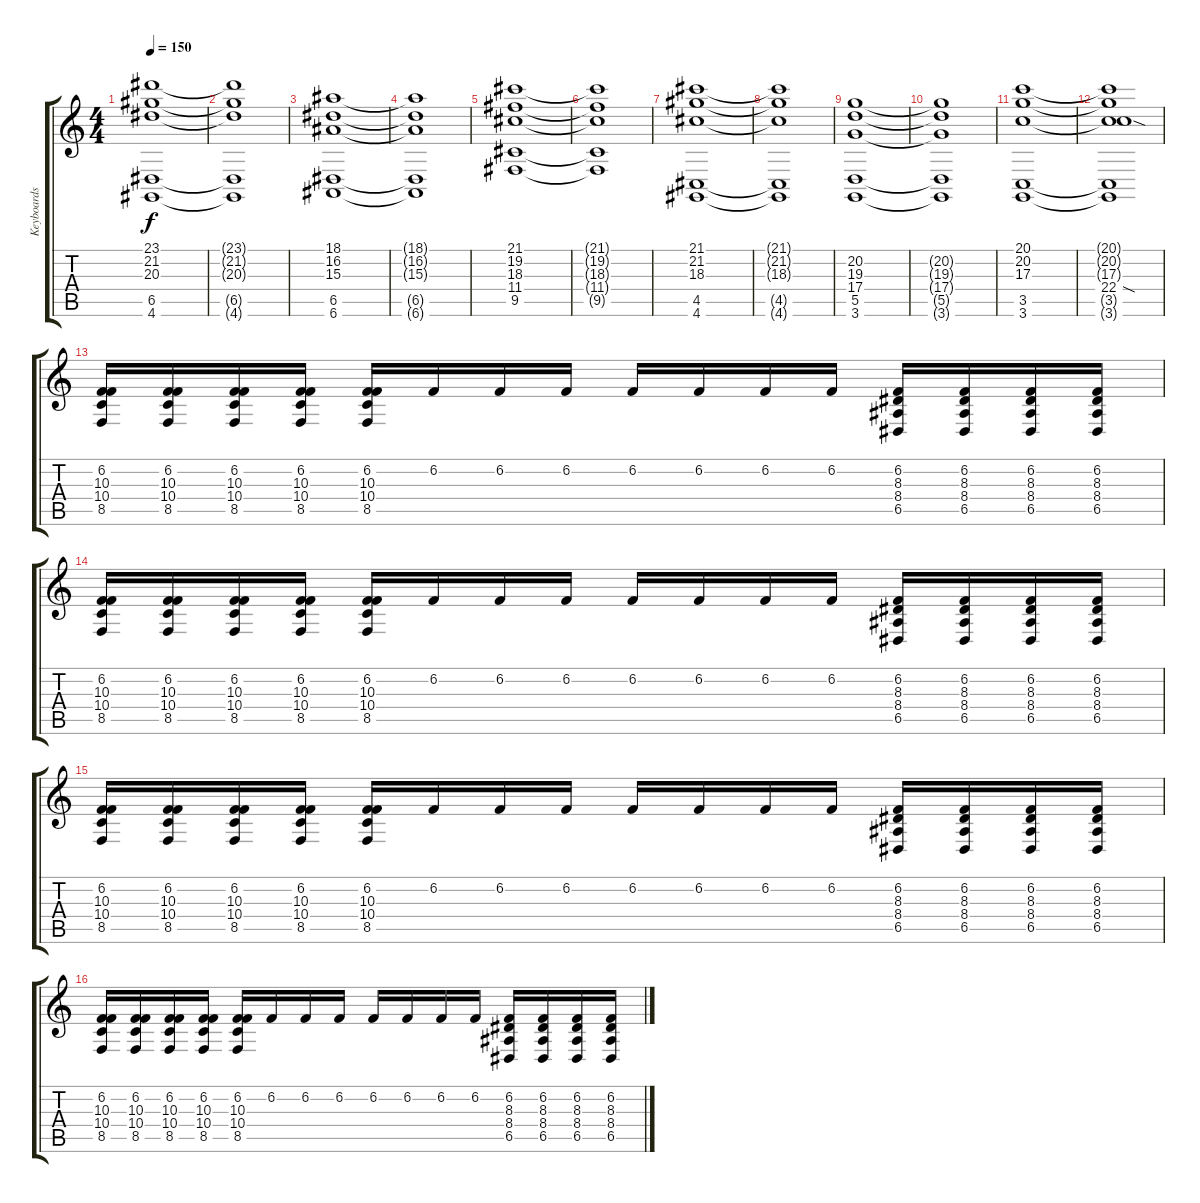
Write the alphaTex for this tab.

\track ("Keyboards" "Keyboards") {instrument churchorgan}
\staff {score tabs}
\tuning (E4 B3 G3 D3 A2 E2) {hide}
\ts (4 4)
\tempo 150
\clef g2
\ks c
(23.1 21.2 20.3 6.5 4.6).1{dy f} |
(23.1{t} 21.2{t} 20.3{t} 6.5{t} 4.6{t}).1 |
(18.1 16.2 15.3 6.5 6.6).1 |
(18.1{t} 16.2{t} 15.3{t} 6.5{t} 6.6{t}).1 |
(21.1 19.2 18.3 11.4 9.5).1 |
(21.1{t} 19.2{t} 18.3{t} 11.4{t} 9.5{t}).1 |
(21.1 21.2 18.3 4.5 4.6).1 |
(21.1{t} 21.2{t} 18.3{t} 4.5{t} 4.6{t}).1 |
(20.2 19.3 17.4 5.5 3.6).1 |
(20.2{t} 19.3{t} 17.4{t} 5.5{t} 3.6{t}).1 |
(20.1 20.2 17.3 3.5 3.6).1 |
(20.1{t} 20.2{t} 17.3{t} 22.4{sod} 3.5{t} 3.6{t}).1 |
(6.2 10.3 10.4 8.5).16 (6.2 10.3 10.4 8.5).16 (6.2 10.3 10.4 8.5).16 (6.2 10.3 10.4 8.5).16 (6.2 10.3 10.4 8.5).16 6.2.16 6.2.16 6.2.16 6.2.16 6.2.16 6.2.16 6.2.16 (6.2 8.3 8.4 6.5).16 (6.2 8.3 8.4 6.5).16 (6.2 8.3 8.4 6.5).16 (6.2 8.3 8.4 6.5).16 |
(6.2 10.3 10.4 8.5).16 (6.2 10.3 10.4 8.5).16 (6.2 10.3 10.4 8.5).16 (6.2 10.3 10.4 8.5).16 (6.2 10.3 10.4 8.5).16 6.2.16 6.2.16 6.2.16 6.2.16 6.2.16 6.2.16 6.2.16 (6.2 8.3 8.4 6.5).16 (6.2 8.3 8.4 6.5).16 (6.2 8.3 8.4 6.5).16 (6.2 8.3 8.4 6.5).16 |
(6.2 10.3 10.4 8.5).16 (6.2 10.3 10.4 8.5).16 (6.2 10.3 10.4 8.5).16 (6.2 10.3 10.4 8.5).16 (6.2 10.3 10.4 8.5).16 6.2.16 6.2.16 6.2.16 6.2.16 6.2.16 6.2.16 6.2.16 (6.2 8.3 8.4 6.5).16 (6.2 8.3 8.4 6.5).16 (6.2 8.3 8.4 6.5).16 (6.2 8.3 8.4 6.5).16 |
(6.2 10.3 10.4 8.5).16 (6.2 10.3 10.4 8.5).16 (6.2 10.3 10.4 8.5).16 (6.2 10.3 10.4 8.5).16 (6.2 10.3 10.4 8.5).16 6.2.16 6.2.16 6.2.16 6.2.16 6.2.16 6.2.16 6.2.16 (6.2 8.3 8.4 6.5).16 (6.2 8.3 8.4 6.5).16 (6.2 8.3 8.4 6.5).16 (6.2 8.3 8.4 6.5).16
